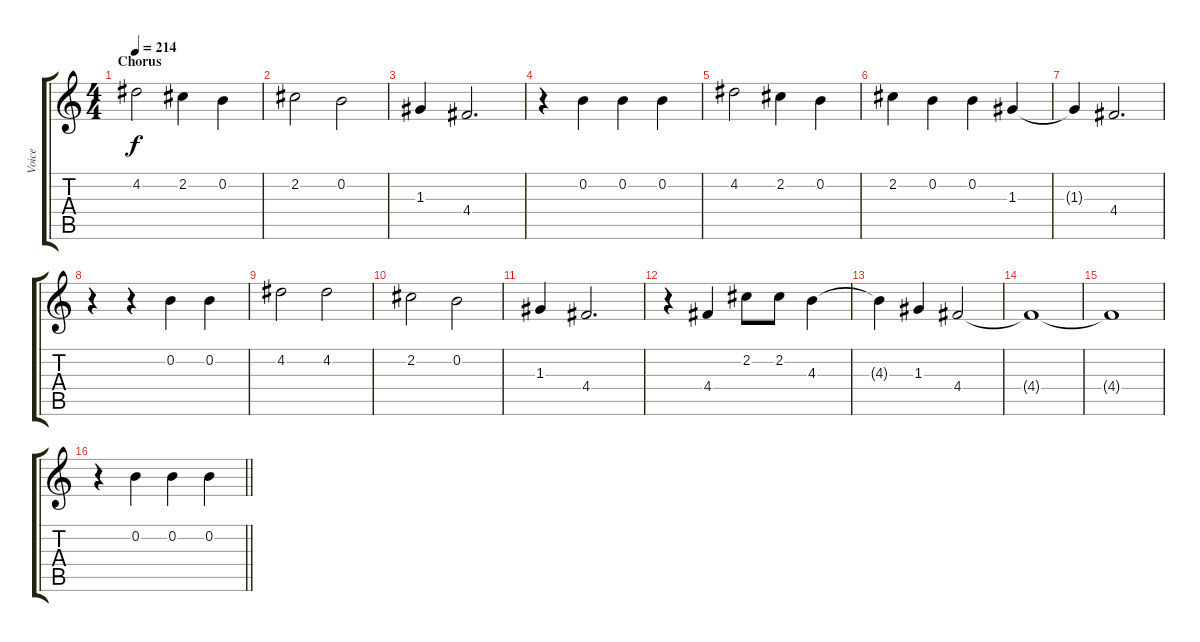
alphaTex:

\track ("Voice" "Voice") {instrument acousticguitarsteel}
\staff {score tabs}
\tuning (E4 B3 G3 D3 A2 E2) {hide}
\ts (4 4)
\section ("" "Chorus")
\tempo 214
\clef g2
\ks c
4.2.2{dy f} 2.2.4 0.2.4 |
2.2.2 0.2.2 |
1.3.4 4.4.2{d} |
r.4 0.2.4 0.2.4 0.2.4 |
4.2.2 2.2.4 0.2.4 |
2.2.4 0.2.4 0.2.4 1.3.4 |
1.3{t}.4 4.4.2{d} |
r.4 r.4 0.2.4 0.2.4 |
4.2.2 4.2.2 |
2.2.2 0.2.2 |
1.3.4 4.4.2{d} |
r.4 4.4.4 2.2.8 2.2.8 4.3.4 |
4.3{t}.4 1.3.4 4.4.2 |
4.4{t}.1 |
4.4{t}.1 |
\barLineRight lightlight
r.4 0.2.4 0.2.4 0.2.4
